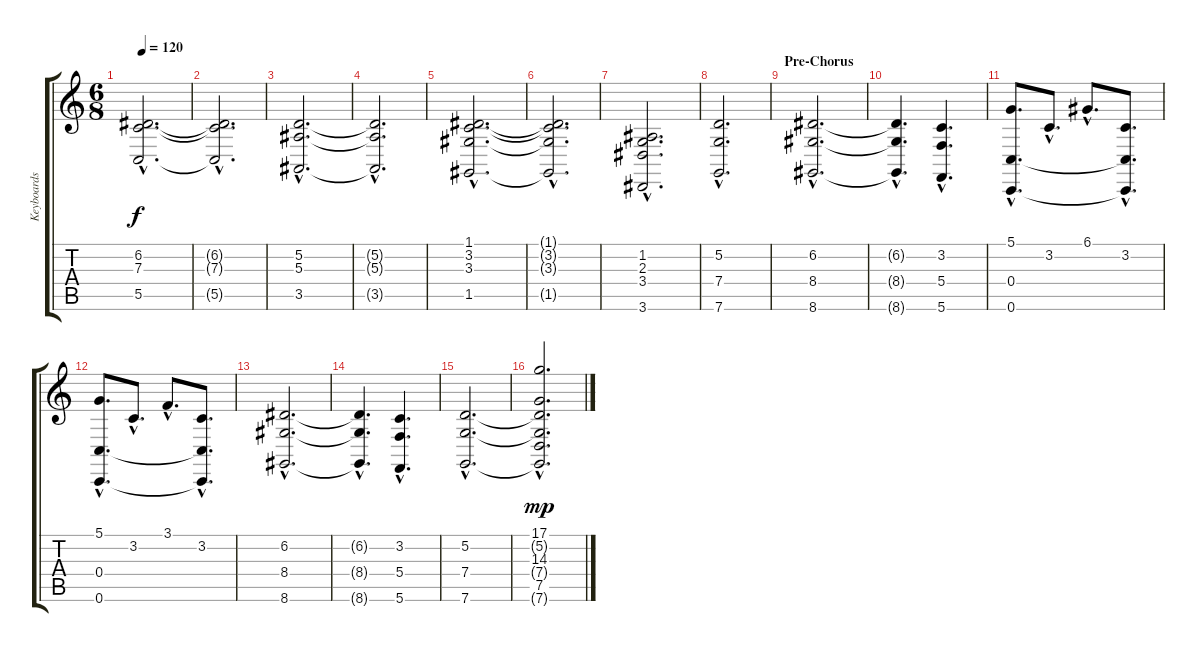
\track ("Keyboards" "Keyboards") {instrument stringensemble1}
\staff {score tabs}
\tuning (D4 A3 F3 C3 G2 C2) {hide}
\ts (6 8)
\tempo 120
\clef g2
\ks c
(6.2{hac} 7.3{hac} 5.5{hac}).2{d dy f} |
(6.2{hac t} 7.3{hac t} 5.5{hac t}).2{d} |
(5.2{hac} 5.3{hac} 3.5{hac}).2{d} |
(5.2{hac t} 5.3{hac t} 3.5{hac t}).2{d} |
(1.1{hac} 3.2{hac} 3.3{hac} 1.5{hac}).2{d} |
(1.1{hac t} 3.2{hac t} 3.3{hac t} 1.5{hac t}).2{d} |
(1.2{hac} 2.3{hac} 3.4{hac} 3.6{hac}).2{d} |
(5.2{hac} 7.4{hac} 7.6{hac}).2{d} |
\section ("" "Pre-Chorus")
(6.2{hac} 8.4{hac} 8.6{hac}).2{d} |
(6.2{hac t} 8.4{hac t} 8.6{hac t}).4{d} (3.2{hac} 5.4{hac} 5.6{hac}).4{d} |
(5.1{hac} 0.4{hac} 0.6{hac}).8{d} 3.2{hac}.8{d} 6.1{hac}.8{d} (3.2{hac} 0.4{hac t} 0.6{hac t}).8{d} |
(5.1{hac} 0.4{hac} 0.6{hac}).8{d} 3.2{hac}.8{d} 3.1{hac}.8{d} (3.2{hac} 0.4{hac t} 0.6{hac t}).8{d} |
(6.2{hac} 8.4{hac} 8.6{hac}).2{d} |
(6.2{hac t} 8.4{hac t} 8.6{hac t}).4{d} (3.2{hac} 5.4{hac} 5.6{hac}).4{d} |
(5.2{hac} 7.4{hac} 7.6{hac}).2{d} |
(17.1{hac} 5.2{hac t} 14.3{hac} 7.4{hac t} 7.5{hac} 7.6{hac t}).2{d dy mp}
